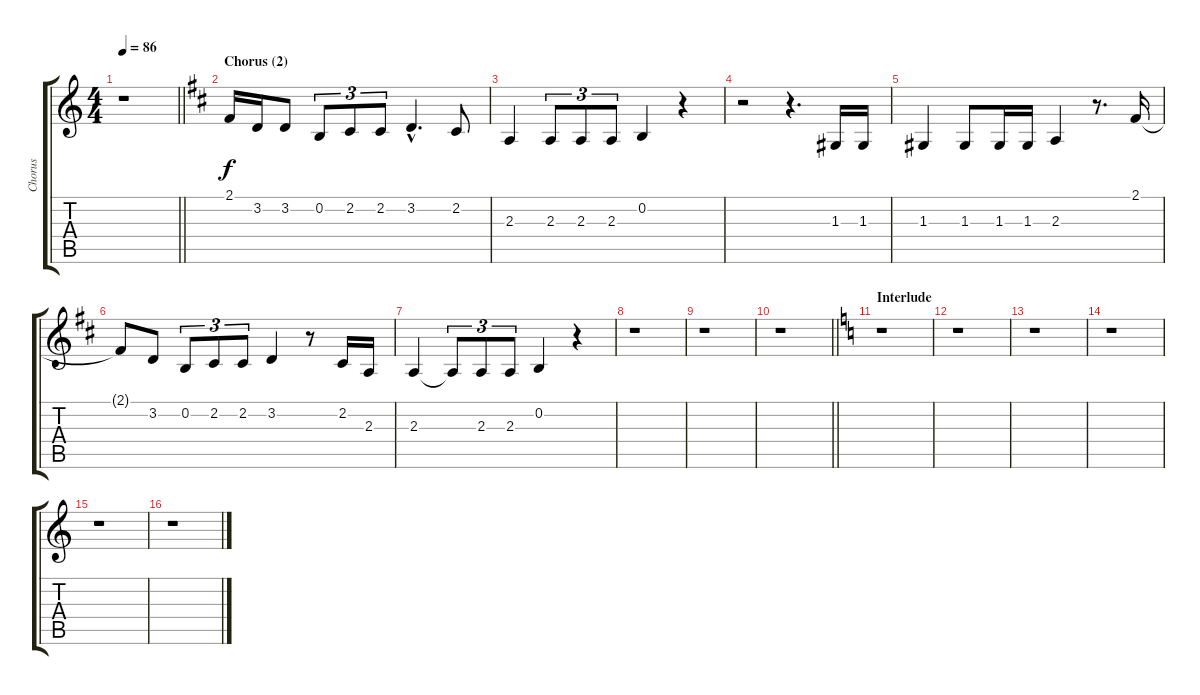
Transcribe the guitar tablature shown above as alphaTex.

\track ("Chorus" "Chorus") {instrument sopranosax}
\staff {score tabs}
\tuning (E4 B3 G3 D3 A2 E2) {hide}
\ts (4 4)
\tempo 86
\clef g2
\barLineRight lightlight
\ks aminor
r.1{dy f} |
\section ("" "Chorus (2)")
\ks bminor
2.1.16 3.2.16 3.2.8 0.2.8{tu (3 2)} 2.2.8{tu (3 2)} 2.2.8{tu (3 2)} 3.2{hac}.4{d} 2.2.8 |
2.3.4 2.3.8{tu (3 2)} 2.3.8{tu (3 2)} 2.3.8{tu (3 2)} 0.2.4 r.4 |
r.2 r.4{d} 1.3.16 1.3.16 |
1.3.4 1.3.8 1.3.16 1.3.16 2.3.4 r.8{d} 2.1.16 |
2.1{t}.8 3.2.8 0.2.8{tu (3 2)} 2.2.8{tu (3 2)} 2.2.8{tu (3 2)} 3.2.4 r.8 2.2.16 2.3.16 |
2.3.4 2.3{t}.8{tu (3 2)} 2.3.8{tu (3 2)} 2.3.8{tu (3 2)} 0.2.4 r.4 |
r.1 |
r.1 |
\barLineRight lightlight
r.1 |
\section ("" "Interlude")
\ks aminor
r.1 |
r.1 |
r.1 |
r.1 |
r.1 |
r.1
